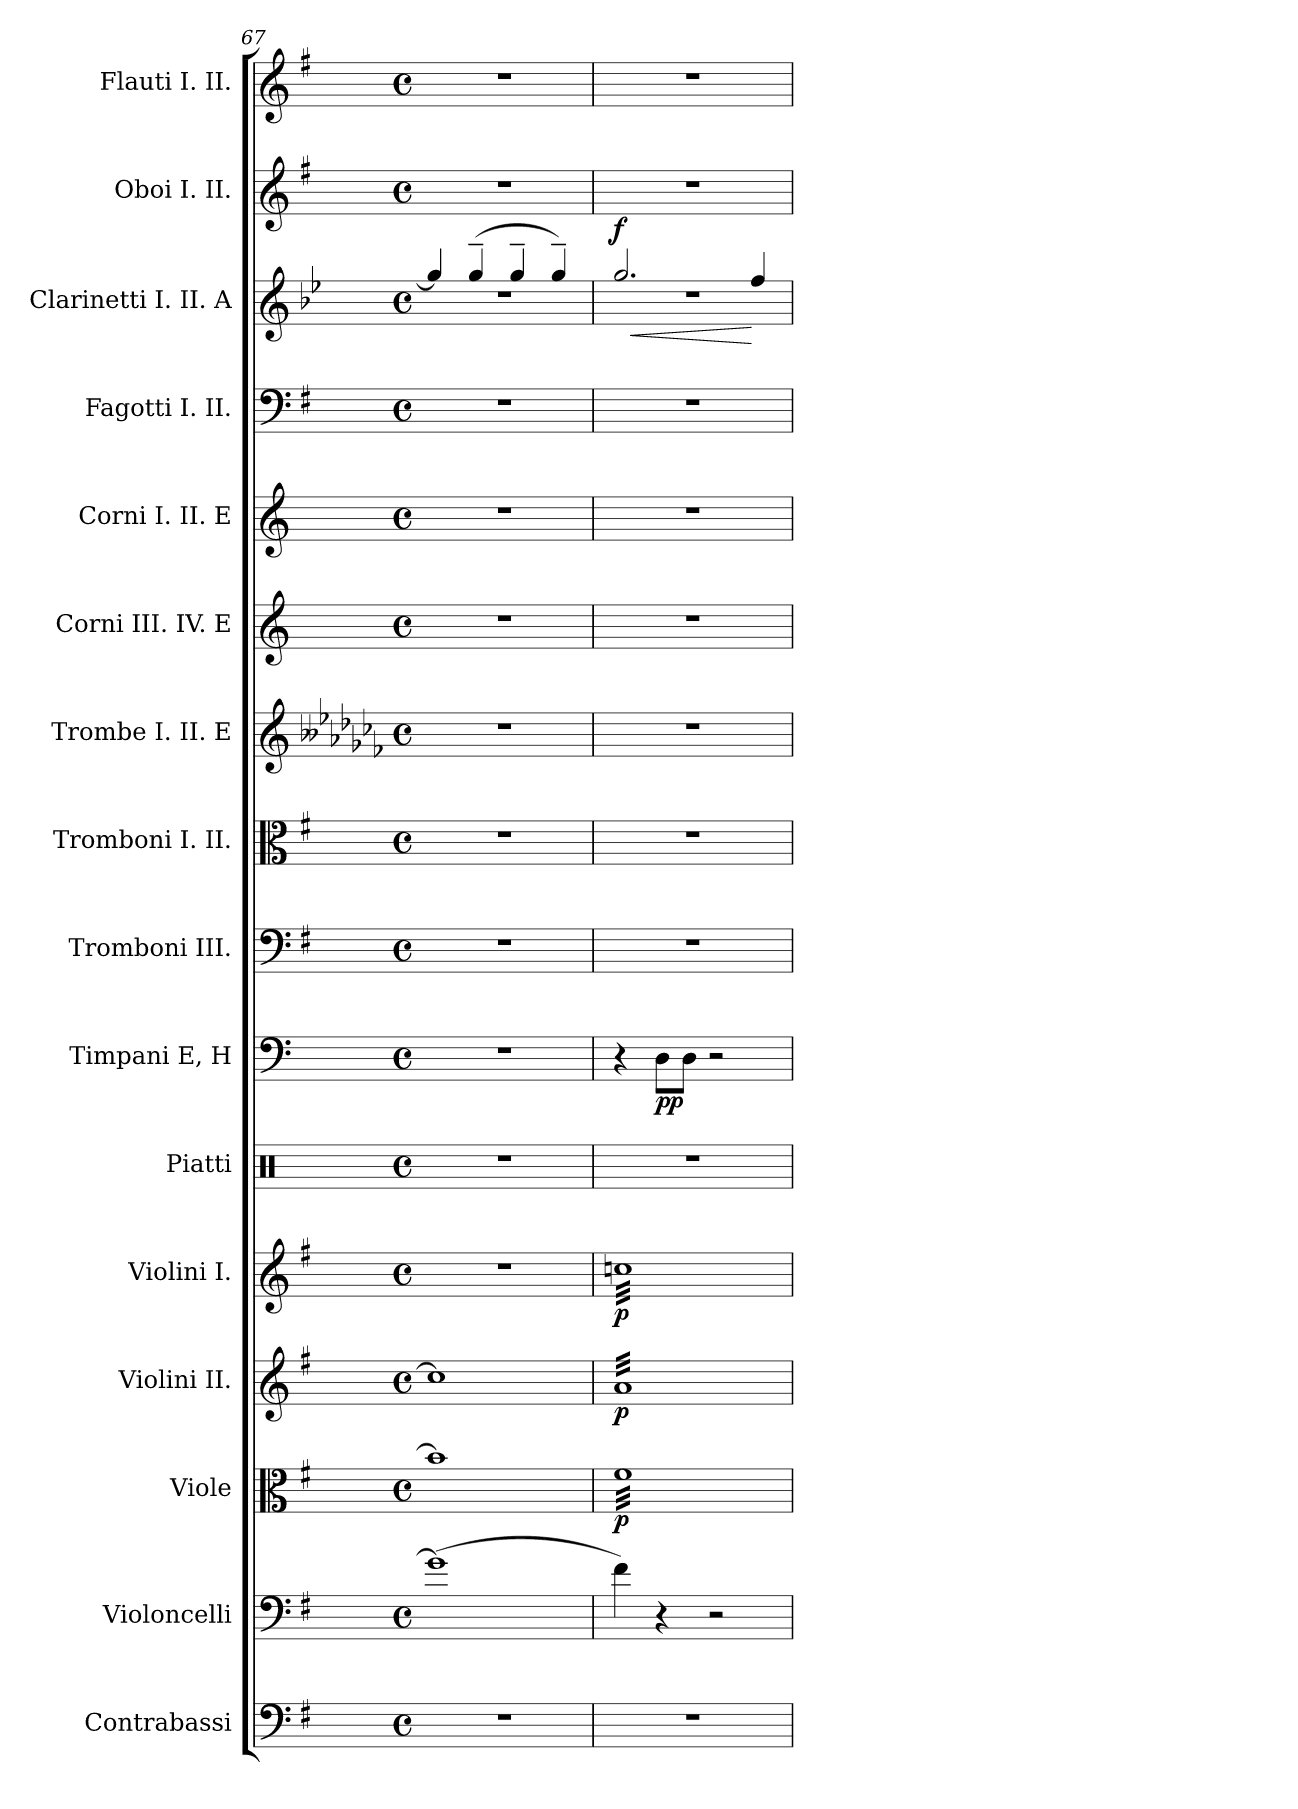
**kern	**kern	**kern	**dynam	**kern	**dynam	**kern	**dynam	**kern	**kern	**dynam	**kern	**kern	**kern	**kern	**kern	**kern	**kern	**dynam	**kern	**kern
*part16	*part15	*part14	*part14	*part13	*part13	*part12	*part12	*part11	*part10	*part10	*part9	*part8	*part7	*part6	*part5	*part4	*part3	*part3	*part2	*part1
*staff16	*staff15	*staff14	*staff14	*staff13	*staff13	*staff12	*staff12	*staff11	*staff10	*staff10	*staff9	*staff8	*staff7	*staff6	*staff5	*staff4	*staff3	*staff3	*staff2	*staff1
*I"Contrabassi	*I"Violoncelli	*I"Viole	*	*I"Violini II.	*	*I"Violini I.	*	*I"Piatti	*I"Timpani E, H	*	*I"Tromboni III.	*I"Tromboni I. II.	*I"Trombe I. II. E	*I"Corni III. IV. E	*I"Corni I. II. E	*I"Fagotti I. II.	*I"Clarinetti I. II. A	*	*I"Oboi I. II.	*I"Flauti I. II.
*I'Cb.	*I'Vcl.	*I'Vle	*	*I'Viol. II.	*	*I'Viol. I.	*	*I'Piatti	*I'Timp.	*	*I'Trbni. III.	*I'Trbni. I. II.	*I'Trbe. I. II.	*I'Cor. III. IV. E	*I'Cor. I. II. E	*I'Fag. I. II.	*I'Cl. I. II.	*	*I'Ob. I. II.	*I'Fl. I. II.
!!LO:PB:g=z
*clefF4	*clefF4	*clefC3	*	*clefG2	*	*clefG2	*	*clefX	*clefF4	*	*clefF4	*clefC3	*clefG2	*clefG2	*clefG2	*clefF4	*clefG2	*	*clefG2	*clefG2
*ITrd7c12	*	*	*	*	*	*	*	*	*	*	*	*	*ITrd-3c-4	*ITrd5c8	*ITrd5c8	*	*ITrd2c3	*	*	*
*k[f#]	*k[f#]	*k[f#]	*	*k[f#]	*	*k[f#]	*	*k[]	*k[]	*	*k[f#]	*k[f#]	*k[b--e-a-d-g-c-f-]	*k[f#c#g#d#]	*k[f#c#g#d#]	*k[f#]	*k[f#]	*	*k[f#]	*k[f#]
*M4/4	*M4/4	*M4/4	*	*M4/4	*	*M4/4	*	*M4/4	*M4/4	*	*M4/4	*M4/4	*M4/4	*M4/4	*M4/4	*M4/4	*M4/4	*	*M4/4	*M4/4
*met(c)	*met(c)	*met(c)	*	*met(c)	*	*met(c)	*	*met(c)	*met(c)	*	*met(c)	*met(c)	*met(c)	*met(c)	*met(c)	*met(c)	*met(c)	*	*met(c)	*met(c)
=67	=67	=67	=67	=67	=67	=67	=67	=67	=67	=67	=67	=67	=67	=67	=67	=67	=67	=67	=67	=67
*	*	*	*	*	*	*	*	*	*	*	*	*	*	*	*	*	*^	*	*	*
1r	(1g]	1b-]	.	1cc#]	.	1r	.	1r	1r	.	1r	1r	1r	1r	1r	1r	4ee/]	1rdd	.	1r	1r
.	.	.	.	.	.	.	.	.	.	.	.	.	.	.	.	.	(4ee~/	.	.	.	.
.	.	.	.	.	.	.	.	.	.	.	.	.	.	.	.	.	4ee~/	.	.	.	.
.	.	.	.	.	.	.	.	.	.	.	.	.	.	.	.	.	4ee~/)	.	.	.	.
=68	=68	=68	=68	=68	=68	=68	=68	=68	=68	=68	=68	=68	=68	=68	=68	=68	=68	=68	=68	=68	=68
!	!	!	!LO:DY:b	!	!LO:DY:b	!	!LO:DY:b	!	!	!	!	!	!	!	!	!	!	!	!LO:HP:b	!	!
!	!	!	!	!	!	!	!	!	!	!	!	!	!	!	!	!	!	!	!LO:DY:n=1:a	!	!
*	*	*tremolo	*	*	*	*	*	*	*	*	*	*	*	*	*	*	*	*	*	*	*
*	*	*	*	*tremolo	*	*	*	*	*	*	*	*	*	*	*	*	*	*	*	*	*
*	*	*	*	*	*	*tremolo	*	*	*	*	*	*	*	*	*	*	*	*	*	*	*
1r	4f#\)	32f#LLL	p	32aLLL	p	32ccnLLL	p	1r	4r	.	1r	1r	1r	1r	1r	1r	2.ee/	1rdd	< f	1r	1r
.	.	32f#	.	32a	.	32ccn	.	.	.	.	.	.	.	.	.	.	.	.	.	.	.
.	.	32f#	.	32a	.	32ccn	.	.	.	.	.	.	.	.	.	.	.	.	.	.	.
.	.	32f#	.	32a	.	32ccn	.	.	.	.	.	.	.	.	.	.	.	.	.	.	.
.	.	32f#	.	32a	.	32ccn	.	.	.	.	.	.	.	.	.	.	.	.	.	.	.
.	.	32f#	.	32a	.	32ccn	.	.	.	.	.	.	.	.	.	.	.	.	.	.	.
.	.	32f#	.	32a	.	32ccn	.	.	.	.	.	.	.	.	.	.	.	.	.	.	.
.	.	32f#	.	32a	.	32ccn	.	.	.	.	.	.	.	.	.	.	.	.	.	.	.
!	!	!	!	!	!	!	!	!	!	!LO:DY:b	!	!	!	!	!	!	!	!	!	!	!
.	4r	32f#	.	32a	.	32ccn	.	.	8D\L	pp	.	.	.	.	.	.	.	.	.	.	.
.	.	32f#	.	32a	.	32ccn	.	.	.	.	.	.	.	.	.	.	.	.	.	.	.
.	.	32f#	.	32a	.	32ccn	.	.	.	.	.	.	.	.	.	.	.	.	.	.	.
.	.	32f#	.	32a	.	32ccn	.	.	.	.	.	.	.	.	.	.	.	.	.	.	.
.	.	32f#	.	32a	.	32ccn	.	.	8D\J	.	.	.	.	.	.	.	.	.	.	.	.
.	.	32f#	.	32a	.	32ccn	.	.	.	.	.	.	.	.	.	.	.	.	.	.	.
.	.	32f#	.	32a	.	32ccn	.	.	.	.	.	.	.	.	.	.	.	.	.	.	.
.	.	32f#	.	32a	.	32ccn	.	.	.	.	.	.	.	.	.	.	.	.	.	.	.
.	2r	32f#	.	32a	.	32ccn	.	.	2r	.	.	.	.	.	.	.	.	.	.	.	.
.	.	32f#	.	32a	.	32ccn	.	.	.	.	.	.	.	.	.	.	.	.	.	.	.
.	.	32f#	.	32a	.	32ccn	.	.	.	.	.	.	.	.	.	.	.	.	.	.	.
.	.	32f#	.	32a	.	32ccn	.	.	.	.	.	.	.	.	.	.	.	.	.	.	.
.	.	32f#	.	32a	.	32ccn	.	.	.	.	.	.	.	.	.	.	.	.	.	.	.
.	.	32f#	.	32a	.	32ccn	.	.	.	.	.	.	.	.	.	.	.	.	.	.	.
.	.	32f#	.	32a	.	32ccn	.	.	.	.	.	.	.	.	.	.	.	.	.	.	.
.	.	32f#	.	32a	.	32ccn	.	.	.	.	.	.	.	.	.	.	.	.	.	.	.
.	.	32f#	.	32a	.	32ccn	.	.	.	.	.	.	.	.	.	.	4dd/	.	[	.	.
.	.	32f#	.	32a	.	32ccn	.	.	.	.	.	.	.	.	.	.	.	.	.	.	.
.	.	32f#	.	32a	.	32ccn	.	.	.	.	.	.	.	.	.	.	.	.	.	.	.
.	.	32f#	.	32a	.	32ccn	.	.	.	.	.	.	.	.	.	.	.	.	.	.	.
.	.	32f#	.	32a	.	32ccn	.	.	.	.	.	.	.	.	.	.	.	.	.	.	.
.	.	32f#	.	32a	.	32ccn	.	.	.	.	.	.	.	.	.	.	.	.	.	.	.
.	.	32f#	.	32a	.	32ccn	.	.	.	.	.	.	.	.	.	.	.	.	.	.	.
.	.	32f#JJJ	.	32aJJJ	.	32ccnJJJ	.	.	.	.	.	.	.	.	.	.	.	.	.	.	.
*	*	*	*	*	*	*Xtremolo	*	*	*	*	*	*	*	*	*	*	*	*	*	*	*
*	*	*	*	*Xtremolo	*	*	*	*	*	*	*	*	*	*	*	*	*	*	*	*	*
*	*	*Xtremolo	*	*	*	*	*	*	*	*	*	*	*	*	*	*	*	*	*	*	*
*	*	*	*	*	*	*	*	*	*	*	*	*	*	*	*	*	*v	*v	*	*	*
=	=	=	=	=	=	=	=	=	=	=	=	=	=	=	=	=	=	=	=	=
*-	*-	*-	*-	*-	*-	*-	*-	*-	*-	*-	*-	*-	*-	*-	*-	*-	*-	*-	*-	*-
